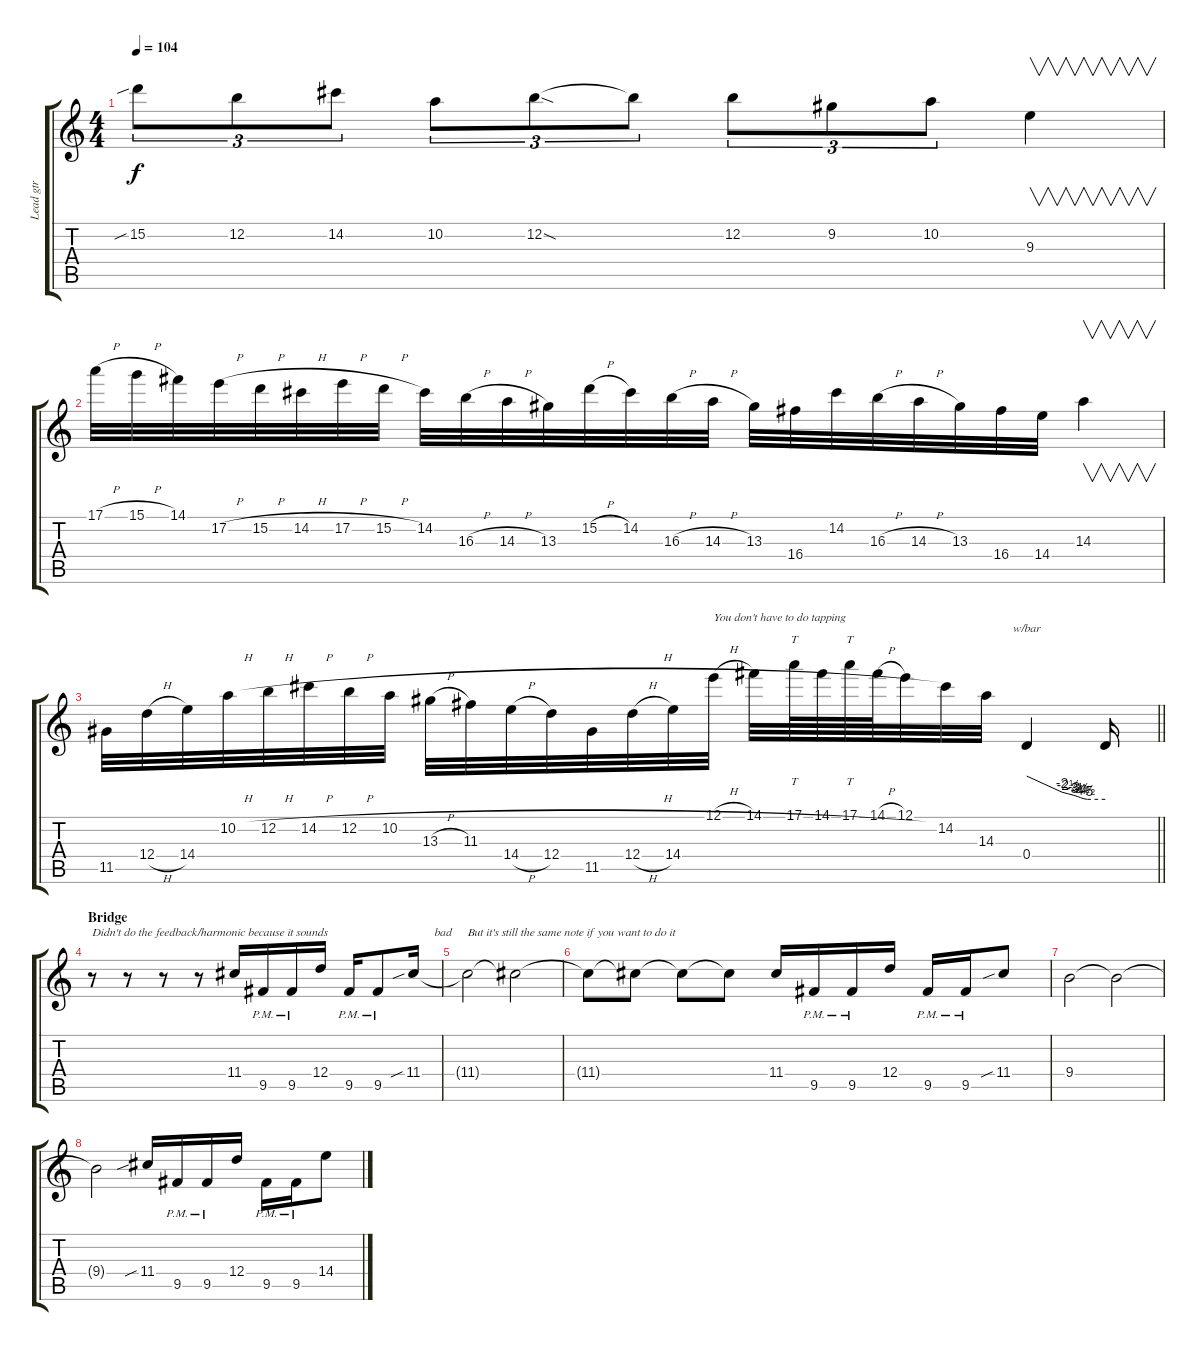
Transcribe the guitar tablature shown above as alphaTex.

\track ("Lead gtr" "Lead gtr") {instrument overdrivenguitar}
\staff {score tabs}
\tuning (E4 B3 G3 D3 A2 D2) {hide}
\ts (4 4)
\tempo 104
\clef g2
\ks c
15.2{sib}.8{tu (3 2) dy f} 12.2.8{tu (3 2)} 14.2.8{tu (3 2)} 10.2.8{tu (3 2)} 12.2{sod}.8{tu (3 2)} 12.2{t}.8{tu (3 2)} 12.2.8{tu (3 2)} 9.2.8{tu (3 2)} 10.2.8{tu (3 2)} 9.3.4{v} |
17.1{h}.32 15.1{h}.32 14.1.32 17.2{h}.32 15.2{h}.32 14.2{h}.32 17.2{h}.32 15.2{h}.32 14.2.32 16.3{h}.32 14.3{h}.32 13.3.32 15.2{h}.32 14.2.32 16.3{h}.32 14.3{h}.32 13.3.32 16.4.32 14.2.32 16.3{h}.32 14.3{h}.32 13.3.32 16.4.32 14.4.32 14.3.4{v} |
\barLineRight lightlight
11.5.32 12.4{h}.32 14.4.32 10.2{h}.32 12.2{h}.32 14.2{h}.32 12.2{h}.32 10.2{h}.32 13.3{h}.32 11.3.32 14.4{h}.32 12.4.32 11.5.32 12.4{h}.32 14.4.32 12.1{h}.32{txt "You don't have to do tapping"} 14.1.32 17.1.64{tt} 14.1.64 17.1.64{tt} 14.1{h}.64 12.1.32 14.2.32 14.3.32 0.4.4{tbe (custom default 0 0 27 -8 32 -10 36 -12 39 -14 41 -16 43 -18 46 -20 60 -20)} 0.4{t}.16 |
\section ("" "Bridge")
r.8{txt "Didn't do the feedback/harmonic because it sounds" balance 0} r.8 r.8 r.8 11.4.16 9.5{pm}.16 9.5{pm}.16 12.4.16 9.5{pm}.16 9.5{pm}.8 11.4{sib}.16{txt "       bad "} |
11.4{t}.2{txt "But it's still the same note if you want to do it"} 11.4{t}.2 |
11.4{t}.8 11.4{t}.8 11.4{t}.8 11.4{t}.8 11.4.16 9.5{pm}.16 9.5{pm}.16 12.4.16 9.5{pm}.16 9.5{pm}.16 11.4{sib}.8 |
9.4.2 9.4{t}.2 |
9.4{t}.2 11.4{sib}.16 9.5{pm}.16 9.5{pm}.16 12.4.16 9.5{pm}.16 9.5{pm}.16 14.4.8
